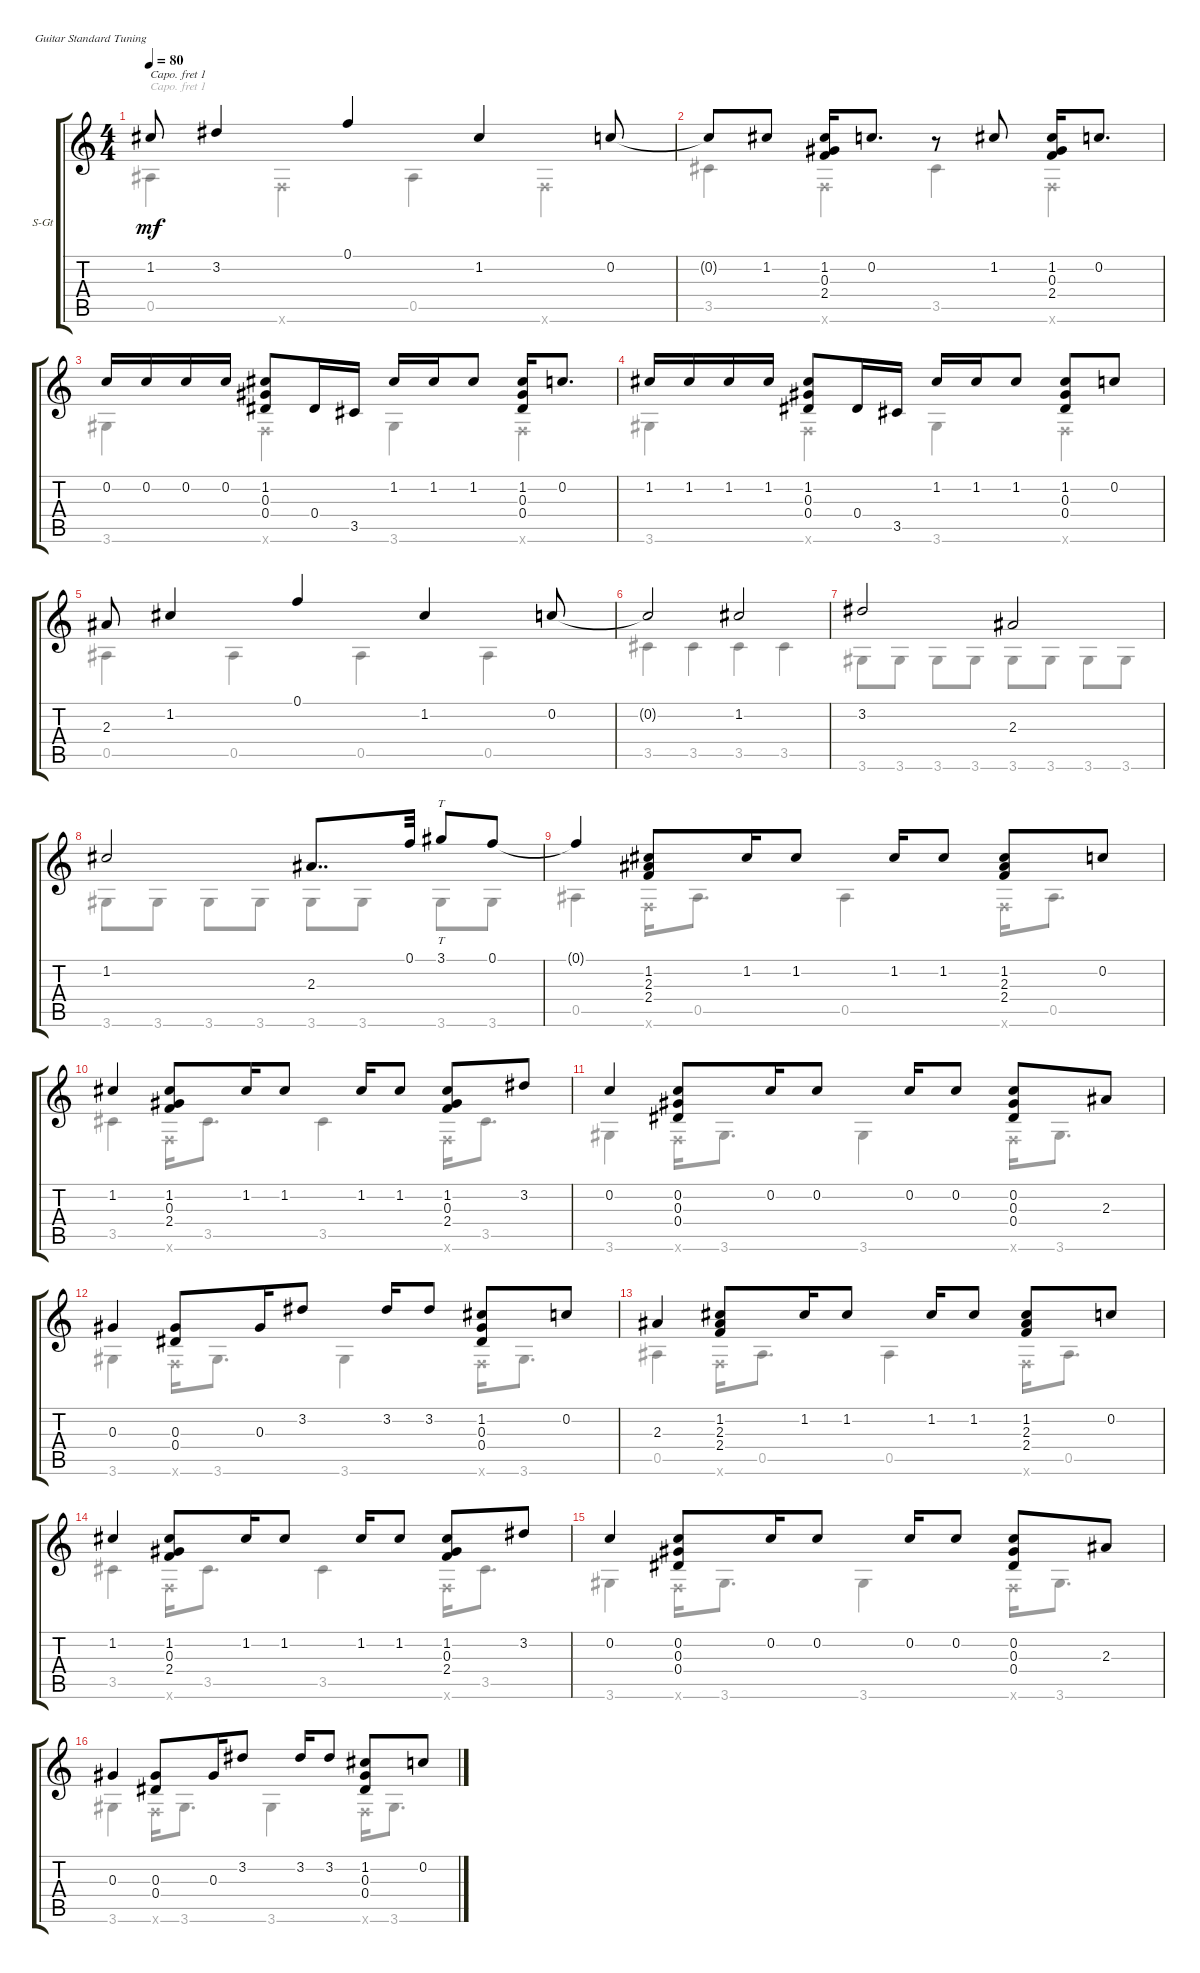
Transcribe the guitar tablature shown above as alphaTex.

\defaultSystemsLayout 4
\bracketExtendMode groupsimilarinstruments
\firstSystemTrackNameOrientation horizontal
\otherSystemsTrackNameOrientation horizontal
\track ("Steel Guitar" "S-Gt") {instrument acousticguitarsteel}
\staff {score tabs}
\capo 1
\tuning (E4 B3 G3 D3 A2 E2)
\voice
\ts (4 4)
\tempo 80
\clef g2
\ks c
1.2.8{dy mf} 3.2.4 0.1.4{beam merge} 1.2.4 0.2.8 |
0.2{t}.8 1.2.8 (1.2 0.3 2.4).16 0.2.8{d} r.8 1.2.8 (1.2 0.3 2.4).16 0.2.8{d} |
0.2.16 0.2.16 0.2.16 0.2.16 (1.2 0.3 0.4).8 0.4.16 3.5.16 1.2.16 1.2.16 1.2.8 (1.2 0.3 0.4).16 0.2.8{d} |
1.2.16 1.2.16 1.2.16 1.2.16 (1.2 0.3 0.4).8 0.4.16 3.5.16 1.2.16 1.2.16 1.2.8 (1.2 0.3 0.4).8 0.2.8 |
2.3.8 1.2.4 0.1.4 1.2.4 0.2.8 |
0.2{t}.2 1.2.2 |
3.2.2 2.3.2 |
1.2.2 2.3.8{dd} 0.1.32 3.1.8{tt} 0.1.8 |
0.1{t}.4 (1.2 2.3 2.4).8 1.2.16 1.2.8 1.2.16 1.2.8 (1.2 2.3 2.4).8 0.2.8 |
1.2.4 (1.2 0.3 2.4).8 1.2.16 1.2.8 1.2.16 1.2.8 (1.2 0.3 2.4).8 3.2.8 |
0.2.4 (0.2 0.3 0.4).8 0.2.16 0.2.8 0.2.16 0.2.8 (0.2 0.3 0.4).8 2.3.8 |
0.3.4 (0.3 0.4).8 0.3.16 3.2.8 3.2.16 3.2.8 (1.2 0.3 0.4).8 0.2.8 |
2.3.4 (1.2 2.3 2.4).8 1.2.16 1.2.8 1.2.16 1.2.8 (1.2 2.3 2.4).8 0.2.8 |
1.2.4 (1.2 0.3 2.4).8 1.2.16 1.2.8 1.2.16 1.2.8 (1.2 0.3 2.4).8 3.2.8 |
0.2.4 (0.2 0.3 0.4).8 0.2.16 0.2.8 0.2.16 0.2.8 (0.2 0.3 0.4).8 2.3.8 |
0.3.4 (0.3 0.4).8 0.3.16 3.2.8 3.2.16 3.2.8 (1.2 0.3 0.4).8 0.2.8
\voice
\clef g2
\ottava regular
\simile none
\ks c
0.5.4{dy mf} 0.6{x}.4 0.5.4 0.6{x}.4 |
3.5.4 0.6{x}.4 3.5.4 0.6{x}.4 |
3.6.4 0.6{x}.4 3.6.4 0.6{x}.4 |
3.6.4 0.6{x}.4 3.6.4 0.6{x}.4 |
0.5.4 0.5.4 0.5.4 0.5.4 |
3.5.4 3.5.4 3.5.4 3.5.4 |
3.6.8 3.6.8 3.6.8 3.6.8 3.6.8 3.6.8 3.6.8 3.6.8 |
3.6.8 3.6.8 3.6.8 3.6.8 3.6.8 3.6.8 3.6.8 3.6.8 |
0.5.4 0.6{x}.16 0.5.8{d} 0.5.4 0.6{x}.16 0.5.8{d} |
3.5.4 0.6{x}.16 3.5.8{d} 3.5.4 0.6{x}.16 3.5.8{d} |
3.6.4 0.6{x}.16 3.6.8{d} 3.6.4 0.6{x}.16 3.6.8{d} |
3.6.4 0.6{x}.16 3.6.8{d} 3.6.4 0.6{x}.16 3.6.8{d} |
0.5.4 0.6{x}.16 0.5.8{d} 0.5.4 0.6{x}.16 0.5.8{d} |
3.5.4 0.6{x}.16 3.5.8{d} 3.5.4 0.6{x}.16 3.5.8{d} |
3.6.4 0.6{x}.16 3.6.8{d} 3.6.4 0.6{x}.16 3.6.8{d} |
3.6.4 0.6{x}.16 3.6.8{d} 3.6.4 0.6{x}.16 3.6.8{d}
